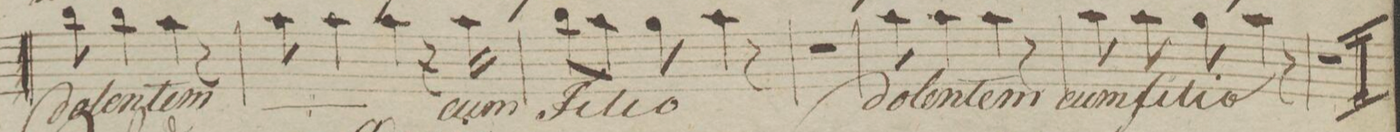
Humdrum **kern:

**kern	**text	**dynam
*I"Alt.	*	*
*clefC3	*	*
*k[b-e-]	*	*
*M6/8	*	*
8cc\	do-	.
4cc\	-len-	.
4b-\	-tem	.
8r	.	.
=64	=64	=64
*	*ij	*
8b-\	do-	.
4b-\	-len-	.
4b-\	-tem	.
*	*Xij	*
16r	.	.
16b-\	cum	.
=65	=65	=65
8cc\L	Fi-	.
8b-\J	.	.
8a\	-li-	.
4b-\	-o	.
8r	.	.
=66	=66	=66
2.r	.	.
=67	=67	=67
8b-\	do-	.
4b-\	-len-	.
4b-\	-tem-	.
8r	.	.
=68	=68	=68
8b-\	-cum	.
8b-\	fi-	.
8a\	-li-	.
4b-\	-o	.
8r	.	.
=69	=69	=69
2.r	.	.
==70	==70	==70
*-	*-	*-
